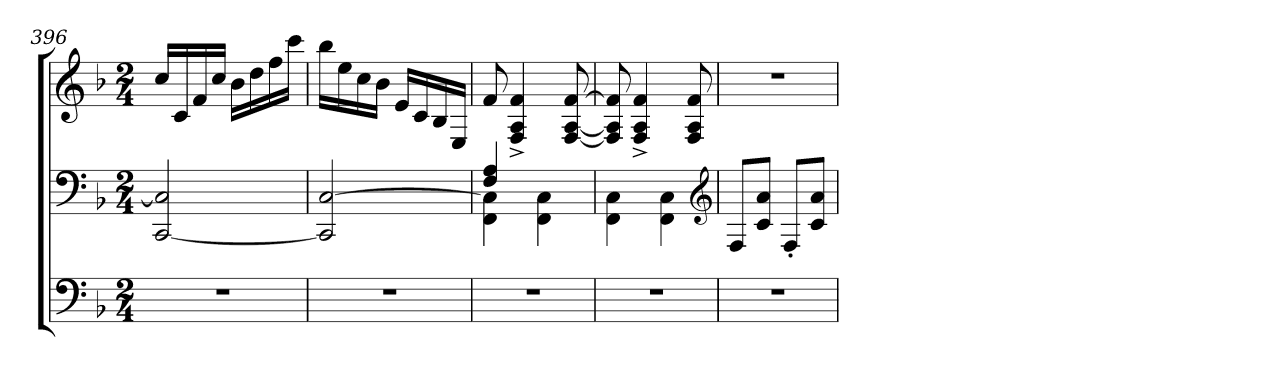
**kern	**kern	**kern
*part3	*part2	*part1
*staff3	*staff2	*staff1
*clefF4	*clefF4	*clefG2
*k[b-]	*k[b-]	*k[b-]
*M2/4	*M2/4	*M2/4
=396	=396	=396
2r	2C] [2CC	16ccLL
.	.	16c
.	.	16f
.	.	16ccJJ
.	.	16b-LL
.	.	16dd
.	.	16ff
.	.	16cccJJ
=397	=397	=397
2r	[2C 2CC]	16bb-LL
.	.	16ee
.	.	16cc
.	.	16b-JJ
.	.	16eLL
.	.	16c
.	.	16B-
.	.	16EJJ
=398	=398	=398
*	*^	*
2r	4A 4F	4C] 4FF	8f
.	.	.	4f^> 4A^> 4F^>
.	4ryy	4C\ 4FF\	.
.	.	.	[8f [8A [8F
*	*v	*v	*
=399	=399	=399
2r	4C\ 4FF\	8f] 8A] 8F]
.	.	4f^> 4A^> 4F^>
.	4C\ 4FF\	.
.	.	8f 8A 8F
*	*clefG2	*
=400	=400	=400
2r	8FL	2r
.	8a 8cJ	.
.	8F'>L	.
.	8a 8cJ	.
=	=	=
*-	*-	*-
